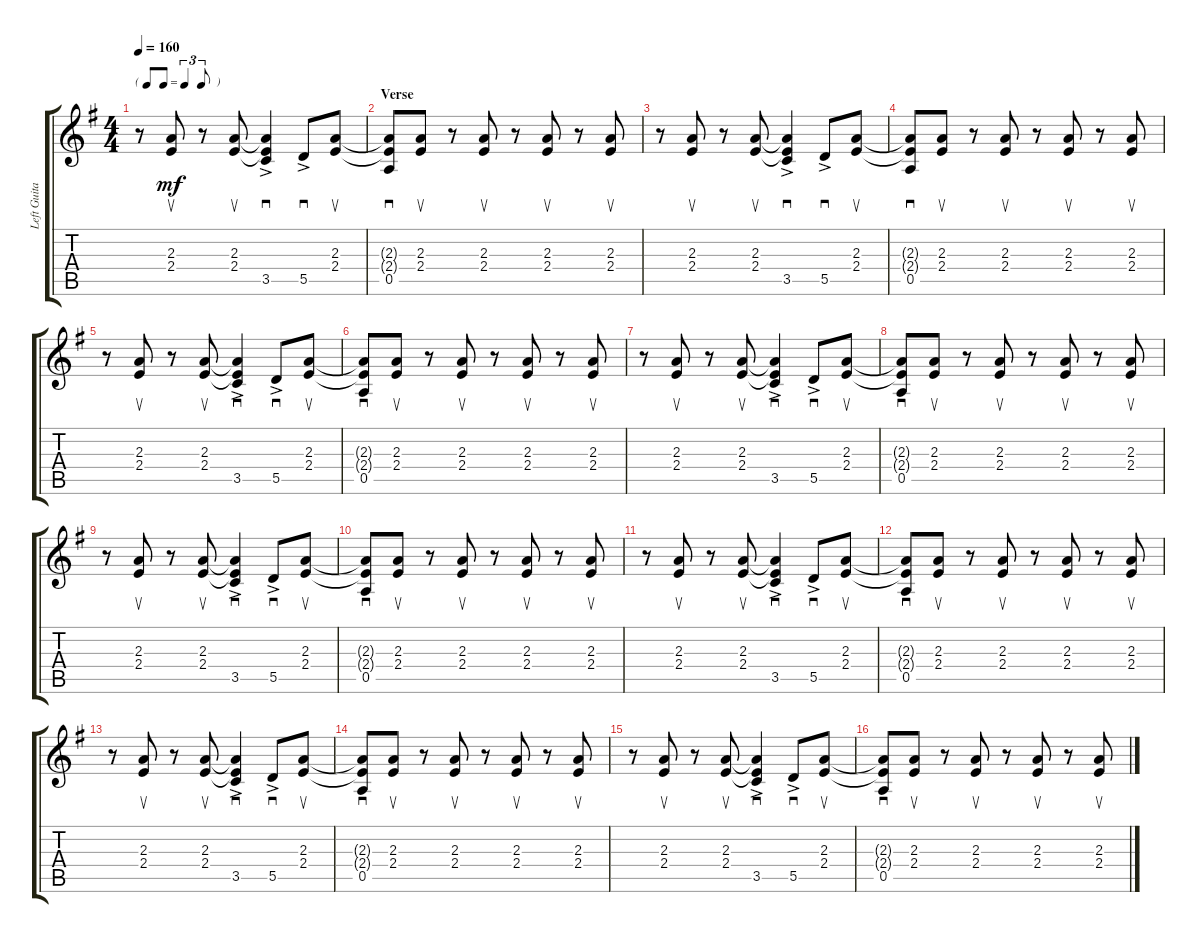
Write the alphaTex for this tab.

\track ("Left Guitar" "Left Guita") {instrument distortionguitar}
\staff {score tabs}
\tuning (E4 B3 G3 D3 A2 E2) {hide}
\ts (4 4)
\tf triplet8th
\tempo 160
\clef g2
\ks g
r.8{dy mf} (2.3 2.4).8{su} r.8 (2.3 2.4).8{su} (2.3{t} 2.4{t} 3.5{ac}).4{sd} 5.5{ac}.8{sd} (2.3 2.4).8{su} |
\section ("" "Verse")
(2.3{t} 2.4{t} 0.5).8{sd} (2.3 2.4).8{su} r.8 (2.3 2.4).8{su} r.8 (2.3 2.4).8{su} r.8 (2.3 2.4).8{su} |
r.8 (2.3 2.4).8{su} r.8 (2.3 2.4).8{su} (2.3{t} 2.4{t} 3.5{ac}).4{sd} 5.5{ac}.8{sd} (2.3 2.4).8{su} |
(2.3{t} 2.4{t} 0.5).8{sd} (2.3 2.4).8{su} r.8 (2.3 2.4).8{su} r.8 (2.3 2.4).8{su} r.8 (2.3 2.4).8{su} |
r.8 (2.3 2.4).8{su} r.8 (2.3 2.4).8{su} (2.3{t} 2.4{t} 3.5{ac}).4{sd} 5.5{ac}.8{sd} (2.3 2.4).8{su} |
(2.3{t} 2.4{t} 0.5).8{sd} (2.3 2.4).8{su} r.8 (2.3 2.4).8{su} r.8 (2.3 2.4).8{su} r.8 (2.3 2.4).8{su} |
r.8 (2.3 2.4).8{su} r.8 (2.3 2.4).8{su} (2.3{t} 2.4{t} 3.5{ac}).4{sd} 5.5{ac}.8{sd} (2.3 2.4).8{su} |
(2.3{t} 2.4{t} 0.5).8{sd} (2.3 2.4).8{su} r.8 (2.3 2.4).8{su} r.8 (2.3 2.4).8{su} r.8 (2.3 2.4).8{su} |
r.8 (2.3 2.4).8{su} r.8 (2.3 2.4).8{su} (2.3{t} 2.4{t} 3.5{ac}).4{sd} 5.5{ac}.8{sd} (2.3 2.4).8{su} |
(2.3{t} 2.4{t} 0.5).8{sd} (2.3 2.4).8{su} r.8 (2.3 2.4).8{su} r.8 (2.3 2.4).8{su} r.8 (2.3 2.4).8{su} |
r.8 (2.3 2.4).8{su} r.8 (2.3 2.4).8{su} (2.3{t} 2.4{t} 3.5{ac}).4{sd} 5.5{ac}.8{sd} (2.3 2.4).8{su} |
(2.3{t} 2.4{t} 0.5).8{sd} (2.3 2.4).8{su} r.8 (2.3 2.4).8{su} r.8 (2.3 2.4).8{su} r.8 (2.3 2.4).8{su} |
r.8 (2.3 2.4).8{su} r.8 (2.3 2.4).8{su} (2.3{t} 2.4{t} 3.5{ac}).4{sd} 5.5{ac}.8{sd} (2.3 2.4).8{su} |
(2.3{t} 2.4{t} 0.5).8{sd} (2.3 2.4).8{su} r.8 (2.3 2.4).8{su} r.8 (2.3 2.4).8{su} r.8 (2.3 2.4).8{su} |
r.8 (2.3 2.4).8{su} r.8 (2.3 2.4).8{su} (2.3{t} 2.4{t} 3.5{ac}).4{sd} 5.5{ac}.8{sd} (2.3 2.4).8{su} |
(2.3{t} 2.4{t} 0.5).8{sd} (2.3 2.4).8{su} r.8 (2.3 2.4).8{su} r.8 (2.3 2.4).8{su} r.8 (2.3 2.4).8{su}
